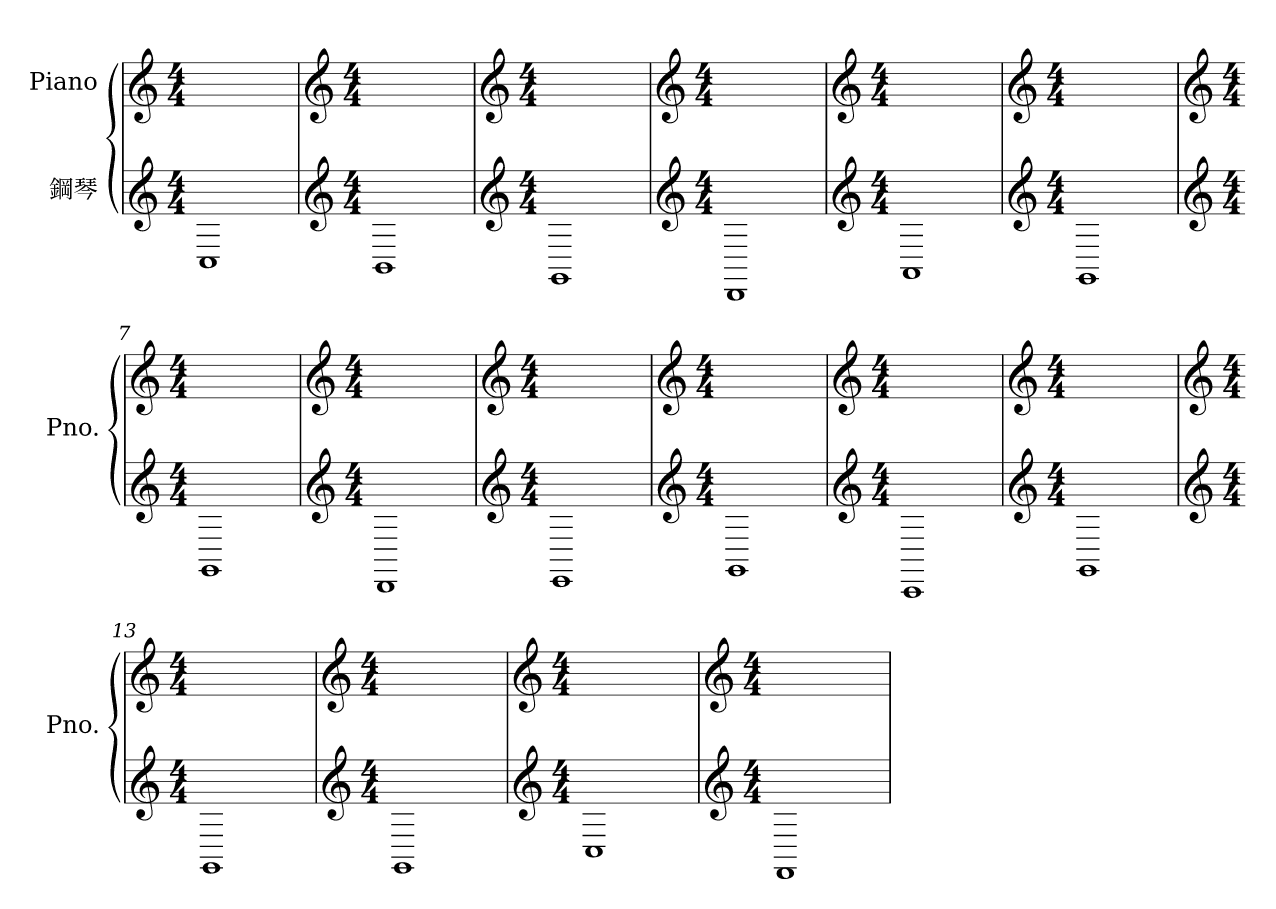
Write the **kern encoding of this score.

**kern	**kern
*part2	*part1
*staff2	*staff1
*I"鋼琴	*I"Piano
*	*I'Pno.
*clefG2	*clefG2
*k[]	*k[]
*M4/4	*M4/4
=1	=1
*^	*
1ryy	1C	1ryy
=2	=2	=2
*clefG2	*	*clefG2
*k[]	*	*k[]
*M4/4	*	*M4/4
1ryy	1BB	1ryy
=3	=3	=3
*clefG2	*	*clefG2
*k[]	*	*k[]
*M4/4	*	*M4/4
1ryy	1GG	1ryy
=4	=4	=4
*clefG2	*	*clefG2
*k[]	*	*k[]
*M4/4	*	*M4/4
1ryy	1DD	1ryy
=5	=5	=5
*clefG2	*	*clefG2
*k[]	*	*k[]
*M4/4	*	*M4/4
1ryy	1AA	1ryy
=6	=6	=6
*clefG2	*	*clefG2
*k[]	*	*k[]
*M4/4	*	*M4/4
1ryy	1GG	1ryy
=7	=7	=7
*clefG2	*	*clefG2
*k[]	*	*k[]
*M4/4	*	*M4/4
1ryy	1GG	1ryy
=8	=8	=8
*clefG2	*	*clefG2
*k[]	*	*k[]
*M4/4	*	*M4/4
1ryy	1DD	1ryy
=9	=9	=9
*clefG2	*	*clefG2
*k[]	*	*k[]
*M4/4	*	*M4/4
1ryy	1EE	1ryy
=10	=10	=10
*clefG2	*	*clefG2
*k[]	*	*k[]
*M4/4	*	*M4/4
1ryy	1GG	1ryy
=11	=11	=11
*clefG2	*	*clefG2
*k[]	*	*k[]
*M4/4	*	*M4/4
1ryy	1CC	1ryy
=12	=12	=12
*clefG2	*	*clefG2
*k[]	*	*k[]
*M4/4	*	*M4/4
1ryy	1GG	1ryy
=13	=13	=13
*clefG2	*	*clefG2
*k[]	*	*k[]
*M4/4	*	*M4/4
1ryy	1GG	1ryy
=14	=14	=14
*clefG2	*	*clefG2
*k[]	*	*k[]
*M4/4	*	*M4/4
1ryy	1GG	1ryy
=15	=15	=15
*clefG2	*	*clefG2
*k[]	*	*k[]
*M4/4	*	*M4/4
1ryy	1C	1ryy
=16	=16	=16
*clefG2	*	*clefG2
*k[]	*	*k[]
*M4/4	*	*M4/4
1ryy	1FF	1ryy
*v	*v	*
=	=
*-	*-
